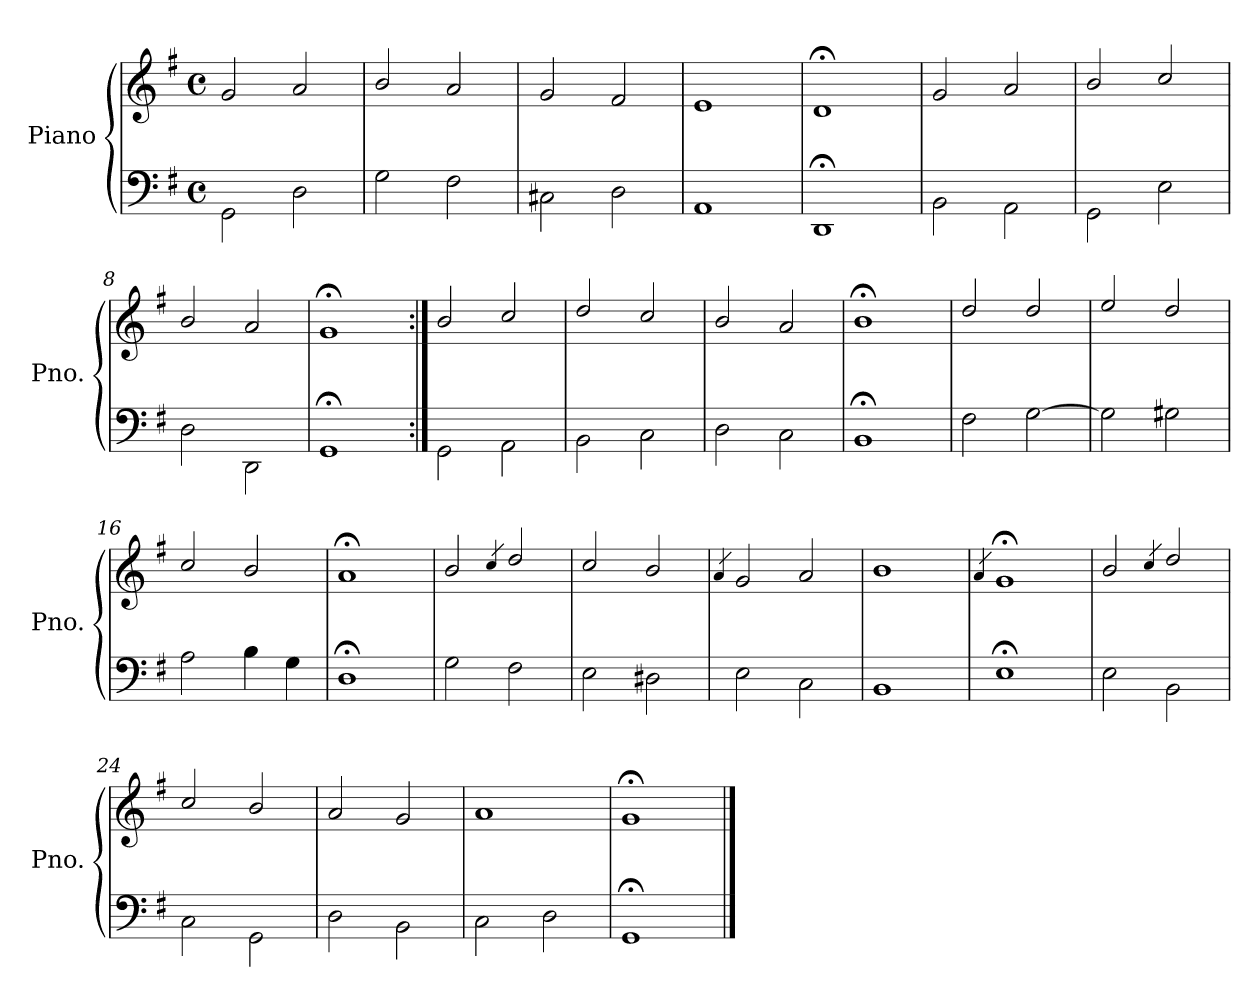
**kern	**kern
*part1	*part1
*staff2	*staff1
*I"Piano	*
*I'Pno.	*
*clefF4	*clefG2
*k[f#]	*k[f#]
*G:	*G:
*M4/4	*M4/4
*met(c)	*met(c)
=1	=1
2GG\	2g/
2D\	2a/
=2	=2
2G\	2b/
2F#\	2a/
=3	=3
2C#X\	2g/
2D\	2f#/
=4	=4
1AA	1e
=5	=5
1DD;	1d;<
=6	=6
2BB\	2g/
2AA\	2a/
=7	=7
2GG\	2b/
2E\	2cc/
=8	=8
2D\	2b/
2DD\	2a/
=9	=9
1GG;	1g;<
!!LO:PB:g=z
=10:|!	=10:|!
2GG\	2b/
2AA\	2cc/
=11	=11
2BB\	2dd/
2C\	2cc/
=12	=12
2D\	2b/
2C\	2a/
=13	=13
1BB;	1b;<
=14	=14
2F#\	2dd/
[<2G\	2dd/
=15	=15
2G\]	2ee/
2G#X\	2dd/
=16	=16
2A\	2cc/
4B\	2b/
4G\	.
=17	=17
1D;	1a;<
!!LO:LB:g=z
=18	=18
2G\	2b/
.	4qcc/
2F#\	2dd/
=19	=19
2E\	2cc/
2D#X\	2b/
=20	=20
.	4qa/
2E\	2g/
2C\	2a/
=21	=21
1BB	1b
=22	=22
.	4qa/
1E;	1g;<
=23	=23
2E\	2b/
.	4qcc/
2BB\	2dd/
=24	=24
2C\	2cc/
2GG\	2b/
=25	=25
2D\	2a/
2BB\	2g/
=26	=26
2C\	1a
2D\	.
=27	=27
1GG;	1g;<
==	==
*-	*-
